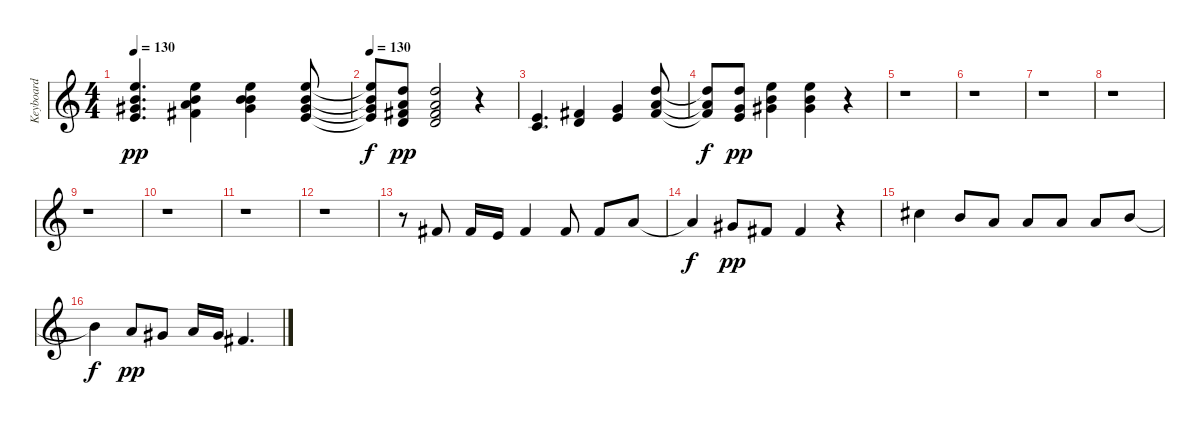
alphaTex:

\track ("Keyboard" "Keyboard") {instrument synthstrings1}
\staff {score}
\tuning (E4 B3 G3 D3 A2 E2) {hide}
\ts (4 4)
\tempo 130
\clef g2
\ks c
(12.1 12.2 13.3 14.4).4{d dy pp instrument synthstrings1} (12.1 12.2 14.3 16.4).4 (12.1 12.2 16.3 18.4).4 (12.1 12.2 13.3 14.4).8 |
\tempo 130
(12.1{t} 12.2{t} 13.3{t} 14.4{t}).8{dy f} (10.1 10.2 11.3 12.4).8{dy pp} (10.1 10.2 11.3 12.4).2 r.4 |
(9.3 10.4).4{d} (7.2 7.3).4 (8.2 9.3).4 (10.1 10.2 11.3).8 |
(10.1{t} 10.2{t} 11.3{t}).8{dy f} (10.1 8.2 9.3).8{dy pp} (12.1 12.2 13.3).4 (12.1 12.2 13.3).4 r.4 |
r.1 |
r.1 |
r.1 |
r.1 |
r.1 |
r.1 |
r.1 |
r.1 |
r.8 2.1.8 2.1.16 0.1.16 2.1.4 2.1.8 2.1.8 5.1.8 |
5.1{t}.4{dy f} 4.1.8{dy pp} 2.1.8 2.1.4 r.4 |
9.1.4 7.1.8 5.1.8 5.1.8 5.1.8 5.1.8 7.1.8 |
7.1{t}.4{dy f} 5.1.8{dy pp} 4.1.8 5.1.16 4.1.16 2.1.4{d}
